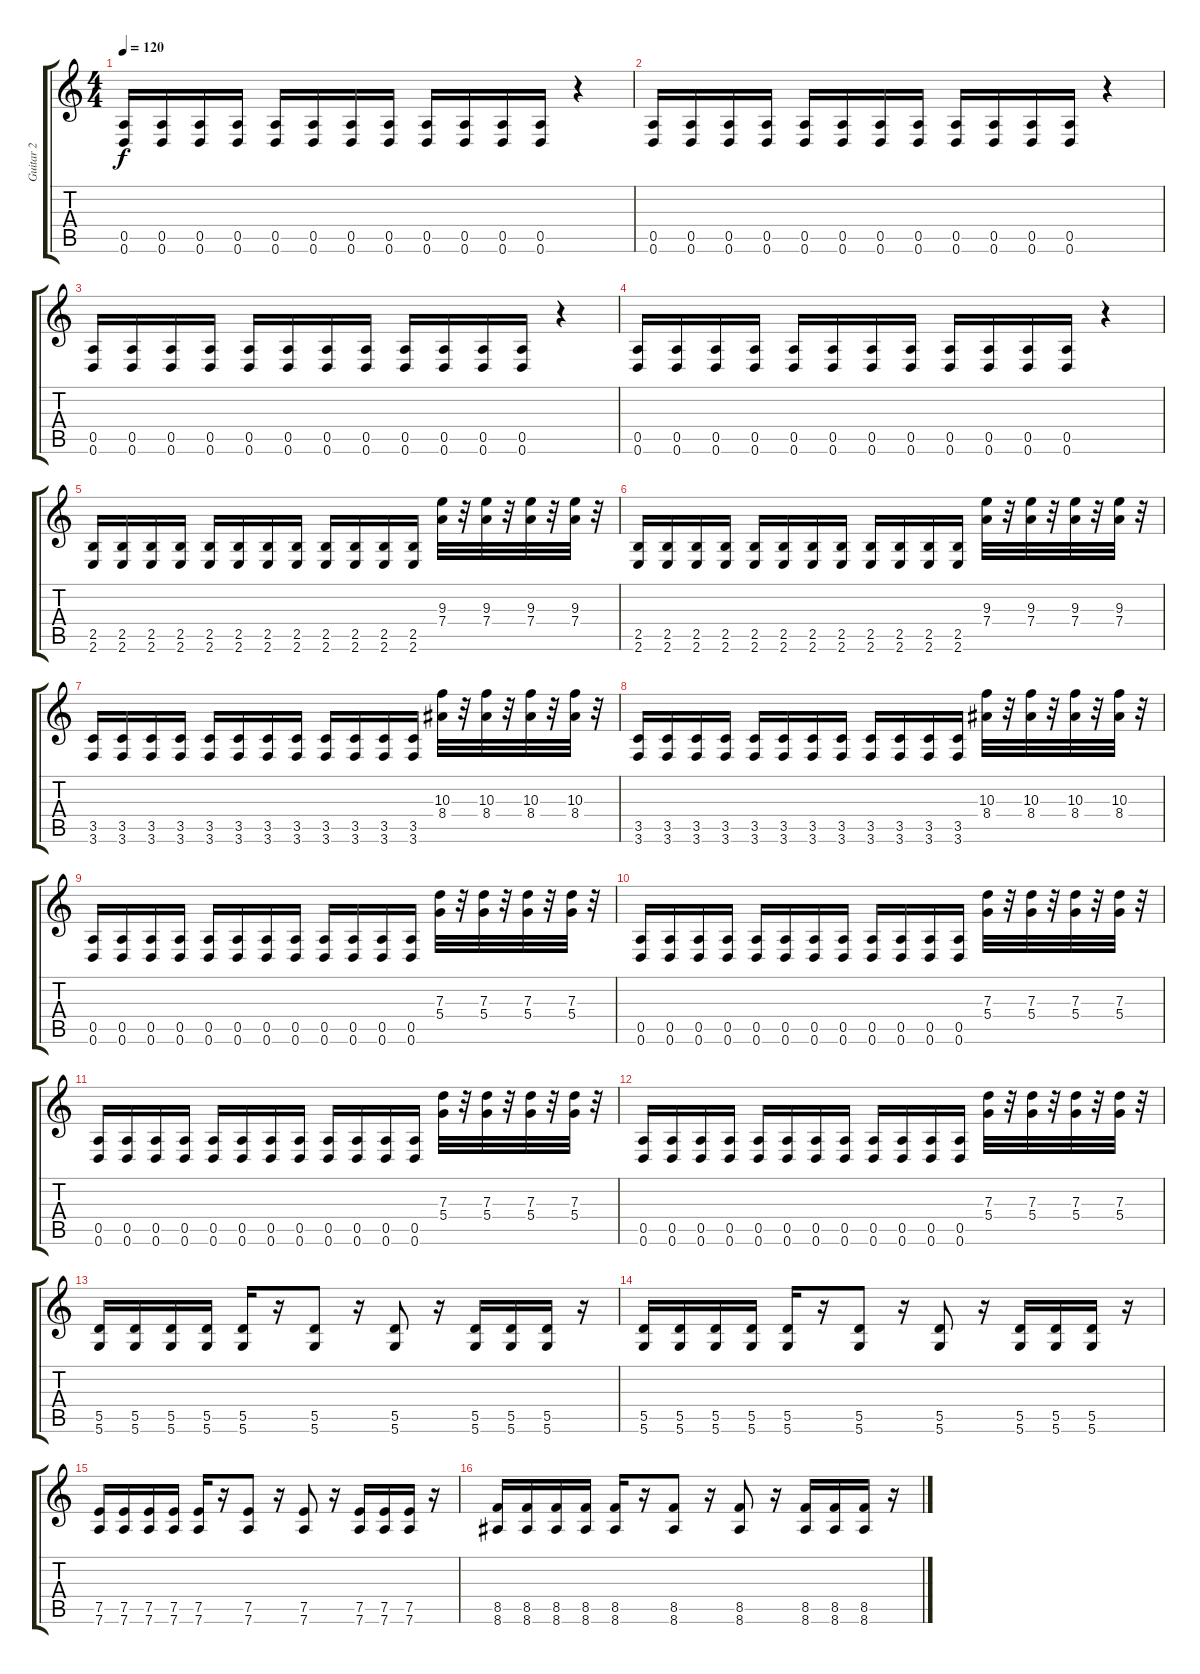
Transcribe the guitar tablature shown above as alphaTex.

\track ("Guitar 2" "Guitar 2") {instrument distortionguitar}
\staff {score tabs}
\tuning (E4 B3 G3 D3 A2 D2) {hide}
\ts (4 4)
\tempo 120
\clef g2
\ks c
(0.5 0.6).16{dy f instrument distortionguitar} (0.5 0.6).16 (0.5 0.6).16 (0.5 0.6).16 (0.5 0.6).16 (0.5 0.6).16 (0.5 0.6).16 (0.5 0.6).16 (0.5 0.6).16 (0.5 0.6).16 (0.5 0.6).16 (0.5 0.6).16 r.4 |
(0.5 0.6).16 (0.5 0.6).16 (0.5 0.6).16 (0.5 0.6).16 (0.5 0.6).16 (0.5 0.6).16 (0.5 0.6).16 (0.5 0.6).16 (0.5 0.6).16 (0.5 0.6).16 (0.5 0.6).16 (0.5 0.6).16 r.4 |
(0.5 0.6).16 (0.5 0.6).16 (0.5 0.6).16 (0.5 0.6).16 (0.5 0.6).16 (0.5 0.6).16 (0.5 0.6).16 (0.5 0.6).16 (0.5 0.6).16 (0.5 0.6).16 (0.5 0.6).16 (0.5 0.6).16 r.4 |
(0.5 0.6).16 (0.5 0.6).16 (0.5 0.6).16 (0.5 0.6).16 (0.5 0.6).16 (0.5 0.6).16 (0.5 0.6).16 (0.5 0.6).16 (0.5 0.6).16 (0.5 0.6).16 (0.5 0.6).16 (0.5 0.6).16 r.4 |
(2.5 2.6).16 (2.5 2.6).16 (2.5 2.6).16 (2.5 2.6).16 (2.5 2.6).16 (2.5 2.6).16 (2.5 2.6).16 (2.5 2.6).16 (2.5 2.6).16 (2.5 2.6).16 (2.5 2.6).16 (2.5 2.6).16 (9.3 7.4).32 r.32 (9.3 7.4).32 r.32 (9.3 7.4).32 r.32 (9.3 7.4).32 r.32 |
(2.5 2.6).16 (2.5 2.6).16 (2.5 2.6).16 (2.5 2.6).16 (2.5 2.6).16 (2.5 2.6).16 (2.5 2.6).16 (2.5 2.6).16 (2.5 2.6).16 (2.5 2.6).16 (2.5 2.6).16 (2.5 2.6).16 (9.3 7.4).32 r.32 (9.3 7.4).32 r.32 (9.3 7.4).32 r.32 (9.3 7.4).32 r.32 |
(3.5 3.6).16 (3.5 3.6).16 (3.5 3.6).16 (3.5 3.6).16 (3.5 3.6).16 (3.5 3.6).16 (3.5 3.6).16 (3.5 3.6).16 (3.5 3.6).16 (3.5 3.6).16 (3.5 3.6).16 (3.5 3.6).16 (10.3 8.4).32 r.32 (10.3 8.4).32 r.32 (10.3 8.4).32 r.32 (10.3 8.4).32 r.32 |
(3.5 3.6).16 (3.5 3.6).16 (3.5 3.6).16 (3.5 3.6).16 (3.5 3.6).16 (3.5 3.6).16 (3.5 3.6).16 (3.5 3.6).16 (3.5 3.6).16 (3.5 3.6).16 (3.5 3.6).16 (3.5 3.6).16 (10.3 8.4).32 r.32 (10.3 8.4).32 r.32 (10.3 8.4).32 r.32 (10.3 8.4).32 r.32 |
(0.5 0.6).16 (0.5 0.6).16 (0.5 0.6).16 (0.5 0.6).16 (0.5 0.6).16 (0.5 0.6).16 (0.5 0.6).16 (0.5 0.6).16 (0.5 0.6).16 (0.5 0.6).16 (0.5 0.6).16 (0.5 0.6).16 (7.3 5.4).32 r.32 (7.3 5.4).32 r.32 (7.3 5.4).32 r.32 (7.3 5.4).32 r.32 |
(0.5 0.6).16 (0.5 0.6).16 (0.5 0.6).16 (0.5 0.6).16 (0.5 0.6).16 (0.5 0.6).16 (0.5 0.6).16 (0.5 0.6).16 (0.5 0.6).16 (0.5 0.6).16 (0.5 0.6).16 (0.5 0.6).16 (7.3 5.4).32 r.32 (7.3 5.4).32 r.32 (7.3 5.4).32 r.32 (7.3 5.4).32 r.32 |
(0.5 0.6).16 (0.5 0.6).16 (0.5 0.6).16 (0.5 0.6).16 (0.5 0.6).16 (0.5 0.6).16 (0.5 0.6).16 (0.5 0.6).16 (0.5 0.6).16 (0.5 0.6).16 (0.5 0.6).16 (0.5 0.6).16 (7.3 5.4).32 r.32 (7.3 5.4).32 r.32 (7.3 5.4).32 r.32 (7.3 5.4).32 r.32 |
(0.5 0.6).16 (0.5 0.6).16 (0.5 0.6).16 (0.5 0.6).16 (0.5 0.6).16 (0.5 0.6).16 (0.5 0.6).16 (0.5 0.6).16 (0.5 0.6).16 (0.5 0.6).16 (0.5 0.6).16 (0.5 0.6).16 (7.3 5.4).32 r.32 (7.3 5.4).32 r.32 (7.3 5.4).32 r.32 (7.3 5.4).32 r.32 |
(5.5 5.6).16 (5.5 5.6).16 (5.5 5.6).16 (5.5 5.6).16 (5.5 5.6).16 r.16 (5.5 5.6).8 r.16 (5.5 5.6).8 r.16 (5.5 5.6).16 (5.5 5.6).16 (5.5 5.6).16 r.16 |
(5.5 5.6).16 (5.5 5.6).16 (5.5 5.6).16 (5.5 5.6).16 (5.5 5.6).16 r.16 (5.5 5.6).8 r.16 (5.5 5.6).8 r.16 (5.5 5.6).16 (5.5 5.6).16 (5.5 5.6).16 r.16 |
(7.5 7.6).16 (7.5 7.6).16 (7.5 7.6).16 (7.5 7.6).16 (7.5 7.6).16 r.16 (7.5 7.6).8 r.16 (7.5 7.6).8 r.16 (7.5 7.6).16 (7.5 7.6).16 (7.5 7.6).16 r.16 |
(8.5 8.6).16 (8.5 8.6).16 (8.5 8.6).16 (8.5 8.6).16 (8.5 8.6).16 r.16 (8.5 8.6).8 r.16 (8.5 8.6).8 r.16 (8.5 8.6).16 (8.5 8.6).16 (8.5 8.6).16 r.16
